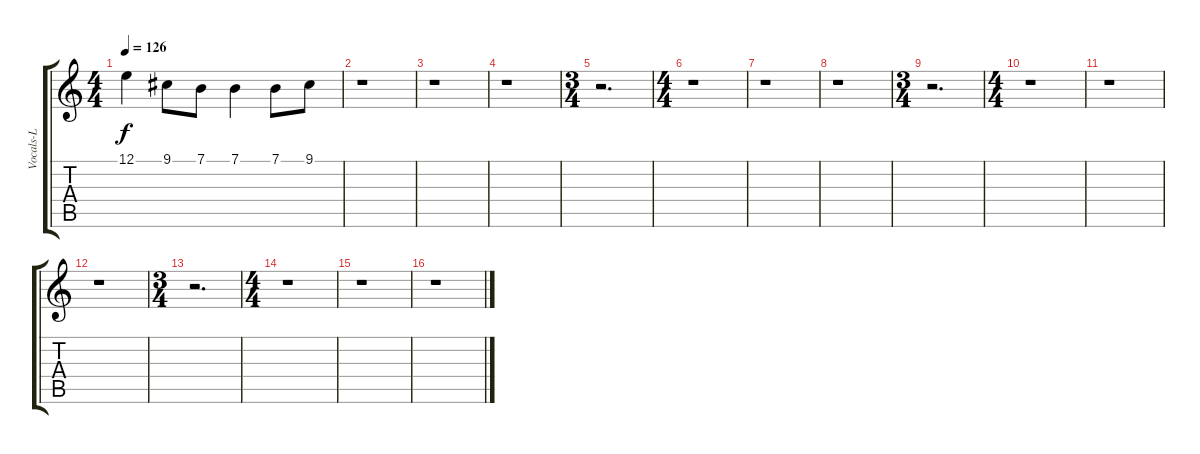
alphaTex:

\track ("Vocals-L" "Vocals-L") {instrument lead6voice}
\staff {score tabs}
\tuning (E4 B3 G3 D3 A2 E2) {hide}
\ts (4 4)
\tempo 126
\clef g2
\ks c
12.1{t}.4{dy f} 9.1.8 7.1.8 7.1.4 7.1.8 9.1.8 |
r.1 |
r.1 |
r.1 |
\ts (3 4)
r.2{d} |
\ts (4 4)
r.1 |
r.1 |
r.1 |
\ts (3 4)
r.2{d} |
\ts (4 4)
r.1 |
r.1 |
r.1 |
\ts (3 4)
r.2{d} |
\ts (4 4)
r.1 |
r.1 |
r.1
